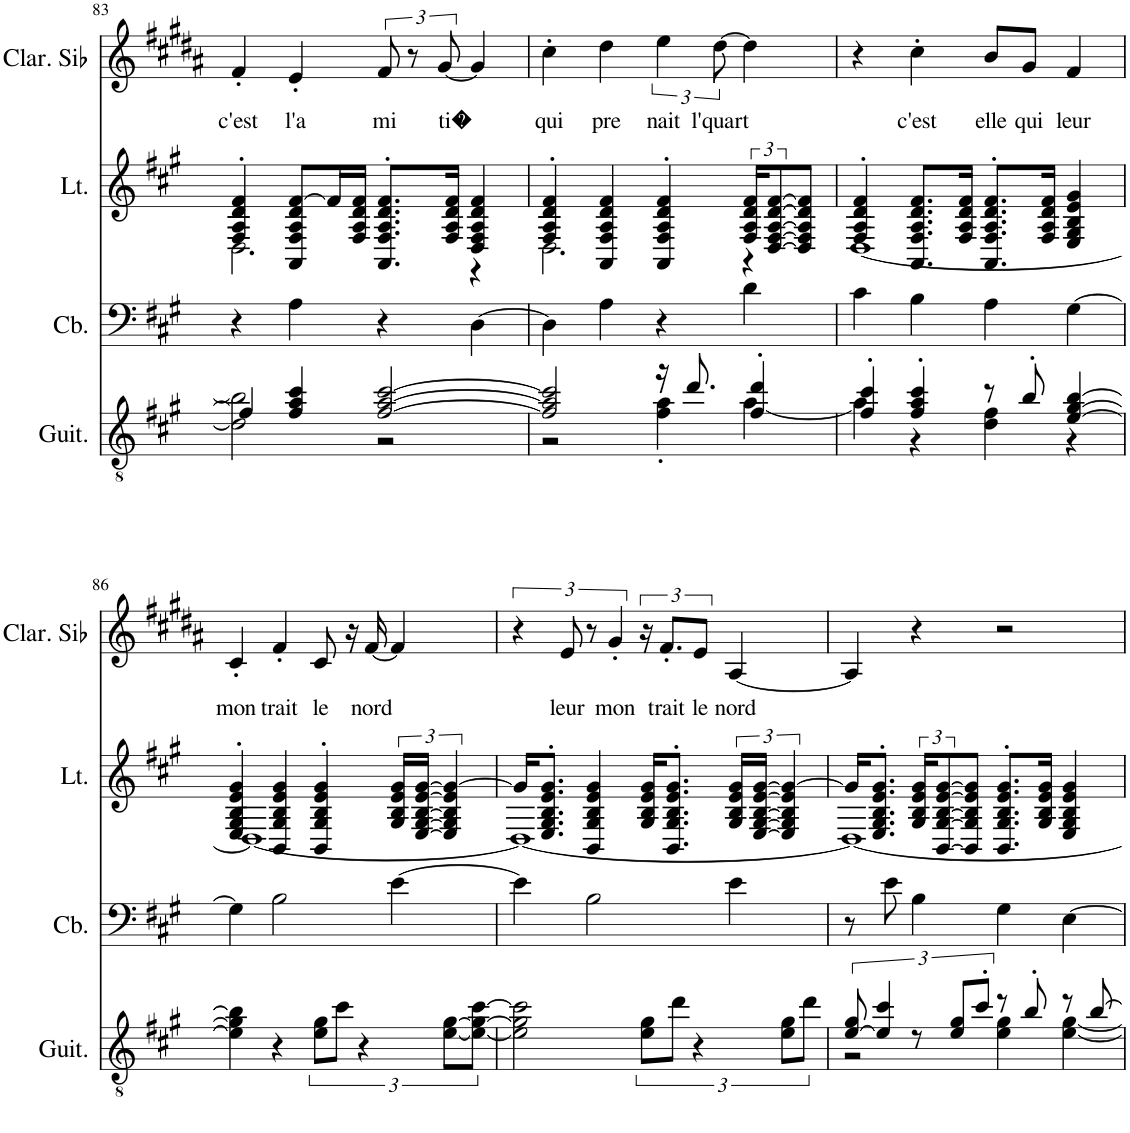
**kern	**kern	**kern	**kern	**text
*part4	*part3	*part2	*part1	*part1
*staff4	*staff3	*staff2	*staff1	*staff1
*I"Guitare acoustique, Gtr Jazz	*I"Contrebasse, CtreBass	*I"Luth, Gtr Acc	*I"Clarinette en Sib	*
*I'Guit.	*I'Cb.	*I'Lt.	*I'Clar. Sib	*
!!LO:PB:g=z
*clefGv2	*clefF4	*clefG2	*clefG2	*
*	*Trd7c12	*	*Trd1c2	*
*k[f#c#g#]	*k[f#c#g#]	*k[f#c#g#]	*k[f#c#g#d#a#]	*
*M4/4	*M4/4	*M4/4	*M4/4	*
=83	=83	=83	=83	=83
*^	*	*^	*	*
!	!	!	!	!	!	!LO:LY:b
4f#/]	2d\] 2b\]	4r	4F#/' 4A/' 4d/' 4f#/'	2.D\	4f#'/	c'est
!	!	!	!	!	!	!LO:LY:b
4f#/ 4a/ 4cc#/	.	4A\	8AA/ 8F#/ 8A/ 8d/ [8f#/L	.	4e'/	l'a
.	.	.	16f#/L]	.	.	.
.	.	.	16F#/ 16A/ 16d/ 16f#/JJ	.	.	.
!	!	!	!	!	!	!LO:LY:b
[2f#/ [2a/ [2cc#/	2r	4r	8.AA/' 8.F#/' 8.A/' 8.d/' 8.f#/'L	.	12f#/	mi
.	.	.	.	.	12r	.
!	!	!	!	!	!	!LO:LY:b
.	.	.	.	.	[12g#/	ti�
.	.	.	16F#/ 16A/ 16d/ 16f#/Jk	.	.	.
.	.	[4D\	4D/ 4F#/ 4A/ 4d/ 4f#/	4r	4g#/]	.
=84	=84	=84	=84	=84	=84	=84
!	!	!	!	!	!	!LO:LY:b
2f#/] 2a/] 2cc#/]	2r	4D\]	4F#/' 4A/' 4d/' 4f#/'	2.D\	4cc#'\	qui
!	!	!	!	!	!	!LO:LY:b
.	.	4A\	4AA/ 4F#/ 4A/ 4d/ 4f#/	.	4dd#\	pre
!	!	!	!	!	!	!LO:LY:b
16r	4f#\' 4a\'	4r	4AA/' 4F#/' 4A/' 4d/' 4f#/'	.	6ee\	nait
8.dd/	.	.	.	.	.	.
!	!	!	!	!	!	!LO:LY:b
.	.	.	.	.	[12dd#\	l'quart
4f#/' 4dd/'	[4a\	4d\	24F#/ 24A/ 24d/ 24f#/KL	4r	4dd#\]	.
.	.	.	[12D/ [12F#/ [12A/ [12d/ [12f#/	.	.	.
.	.	.	8D/] 8F#/] 8A/] 8d/] 8f#/]J	.	.	.
=85	=85	=85	=85	=85	=85	=85
4f#/' 4cc#/'	4a\]	4c#\	4F#/' 4A/' 4d/' 4f#/'	[1D	4r	.
!	!	!	!	!	!	!LO:LY:b
4f#/' 4a/' 4cc#/'	4r	4B\	8.AA/ 8.F#/ 8.A/ 8.d/ 8.f#/L	.	4cc#'\	c'est
.	.	.	16F#/ 16A/ 16d/ 16f#/Jk	.	.	.
!	!	!	!	!	!	!LO:LY:b
8r	4d\ 4f#\	4A\	8.AA/' 8.F#/' 8.A/' 8.d/' 8.f#/'L	.	8b/L	elle
!	!	!	!	!	!	!LO:LY:b
8b'/	.	.	.	.	8g#/J	qui
.	.	.	16F#/ 16A/ 16d/ 16f#/Jk	.	.	.
!	!	!	!	!	!	!LO:LY:b
[4e/ [4g#/ [4b/	4r	[4G#\	4E/ 4G#/ 4B/ 4e/ 4g#/	.	4f#/	leur
!!LO:LB:g=z
=86	=86	=86	=86	=86	=86	=86
!	!	!	!	!	!	!LO:LY:b
*v	*v	*	*	*	*	*
4e\] 4g#\] 4b\]	4G#\]	4E/' 4G#/' 4B/' 4e/' 4g#/'	1D_	4c#'/	mon
!	!	!	!	!	!LO:LY:b
4r	2B\	4BB/ 4G#/ 4B/ 4e/ 4g#/	.	4f#'/	trait
!	!	!	!	!	!LO:LY:b
12e\ 12g#\L	.	4BB/' 4G#/' 4B/' 4e/' 4g#/'	.	8c#/	le
12cc#\J	.	.	.	.	.
.	.	.	.	16r	.
6r	.	.	.	.	.
!	!	!	!	!	!LO:LY:b
.	.	.	.	[16f#/	nord
.	[4e\	24G#/ 24B/ 24e/ 24g#/LL	.	4f#/]	.
.	.	[24E/ [24G#/ [24B/ [24e/ [24g#/JJ	.	.	.
[12e\ [12g#\L	.	6E/] 6G#/] 6B/] 6e/] 6g#/_	.	.	.
12e\_ 12g#\_ [12cc#\J	.	.	.	.	.
=87	=87	=87	=87	=87	=87
2e\] 2g#\] 2cc#\]	4e\]	16g#/KL]	1D_	6r	.
.	.	8.E/' 8.G#/' 8.B/' 8.e/' 8.g#/'J	.	.	.
!	!	!	!	!	!LO:LY:b
.	.	.	.	12e/	leur
.	2B\	4BB/ 4G#/ 4B/ 4e/ 4g#/	.	12r	.
!	!	!	!	!	!LO:LY:b
.	.	.	.	6g#'/	mon
12e\ 12g#\L	.	16G#/ 16B/ 16e/ 16g#/KL	.	24r	.
!	!	!	!	!	!LO:LY:b
.	.	.	.	12.f#'/L	trait
.	.	8.BB/' 8.G#/' 8.B/' 8.e/' 8.g#/'J	.	.	.
12dd\J	.	.	.	.	.
!	!	!	!	!	!LO:LY:b
6r	.	.	.	12e/J	le
!	!	!	!	!	!LO:LY:b
.	4e\	24G#/ 24B/ 24e/ 24g#/LL	.	[4A#/	nord
.	.	[24E/ [24G#/ [24B/ [24e/ [24g#/JJ	.	.	.
12e\ 12g#\L	.	6E/] 6G#/] 6B/] 6e/] 6g#/_	.	.	.
12dd\J	.	.	.	.	.
=88	=88	=88	=88	=88	=88
*^	*	*	*	*	*
[12e/ 12g#/	2r	8r	16g#/KL]	1D_	4A#/]	.
.	.	.	8.E/' 8.G#/' 8.B/' 8.e/' 8.g#/'J	.	.	.
6e/] 6cc#/	.	.	.	.	.	.
.	.	8e\	.	.	.	.
12r	.	4B\	24G#/ 24B/ 24e/ 24g#/KL	.	4r	.
.	.	.	[12BB/ [12G#/ [12B/ [12e/ [12g#/	.	.	.
12e/ 12g#/L	.	.	.	.	.	.
.	.	.	8BB/] 8G#/] 8B/] 8e/] 8g#/]J	.	.	.
12cc#'/J	.	.	.	.	.	.
8r	4e\ 4g#\	4G#\	8.BB/' 8.G#/' 8.B/' 8.e/' 8.g#/'L	.	2r	.
8b'/	.	.	.	.	.	.
.	.	.	16G#/ 16B/ 16e/ 16g#/Jk	.	.	.
8r	[4e\ [4g#\	[4E\	4E/ 4G#/ 4B/ 4e/ 4g#/	.	.	.
[8b/	.	.	.	.	.	.
*v	*v	*	*v	*v	*	*
=	=	=	=	=
*-	*-	*-	*-	*-
